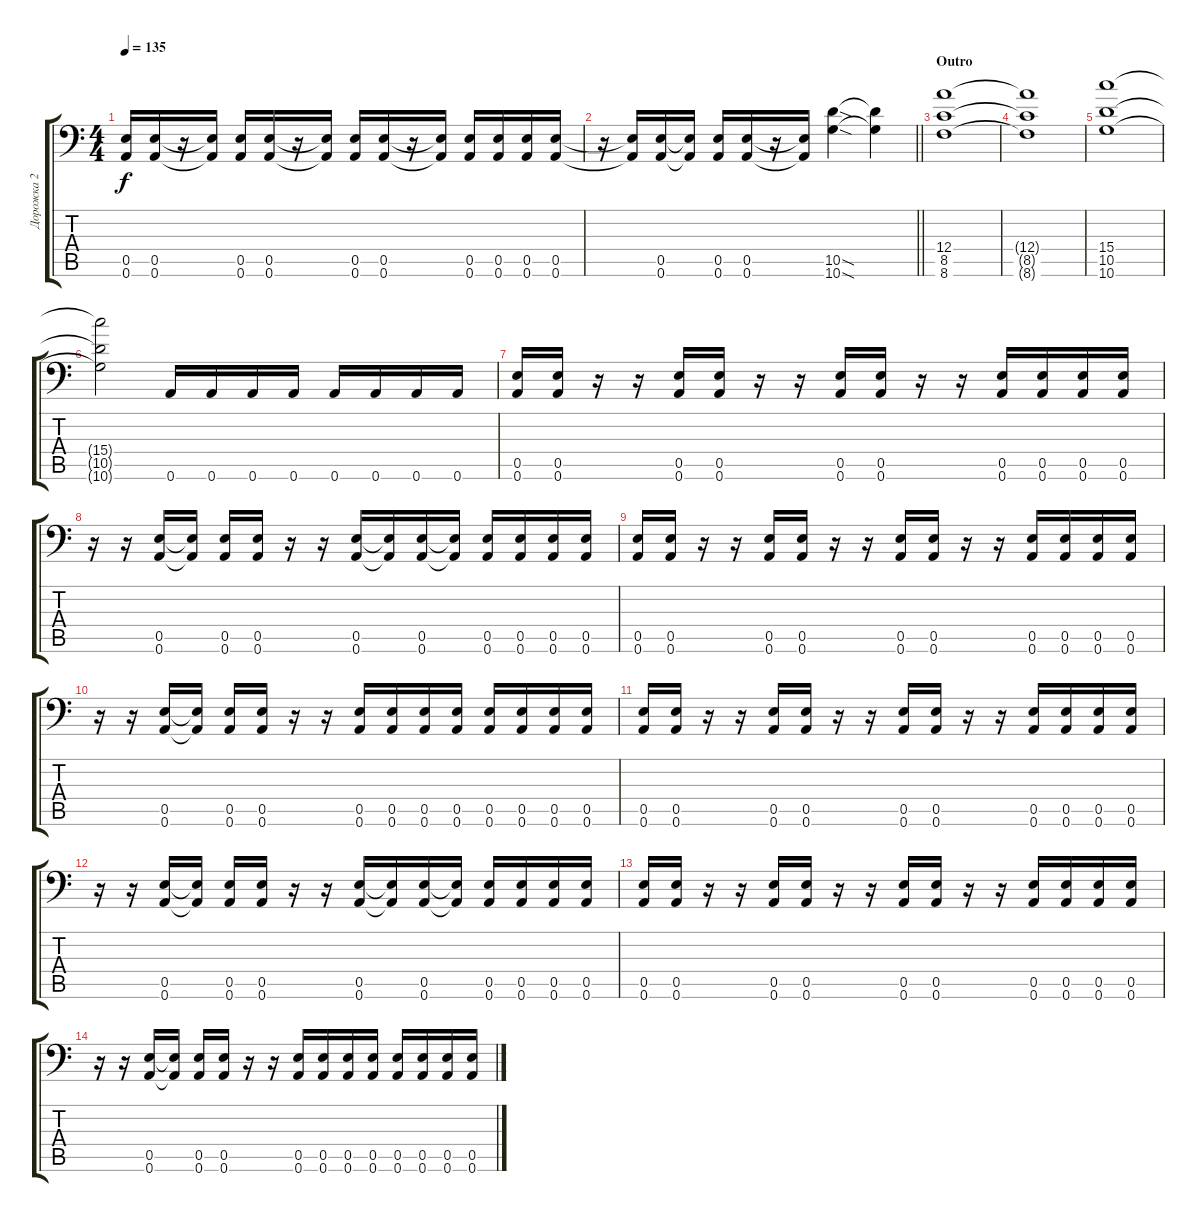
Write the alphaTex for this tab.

\track ("Дорожка 2" "Дорожка 2") {instrument distortionguitar}
\staff {score tabs}
\tuning (B3 Gb3 D3 A2 E2 A1) {hide}
\ts (4 4)
\tempo 135
\clef f4
\ks c
(0.5 0.6).16{dy f} (0.5 0.6).16 r.16 (0.5{t} 0.6{t}).16 (0.5 0.6).16 (0.5 0.6).16 r.16 (0.5{t} 0.6{t}).16 (0.5 0.6).16 (0.5 0.6).16 r.16 (0.5{t} 0.6{t}).16 (0.5 0.6).16 (0.5 0.6).16 (0.5 0.6).16 (0.5 0.6).16 |
\barLineRight lightlight
r.16 (0.5{t} 0.6{t}).16 (0.5 0.6).16 (0.5{t} 0.6{t}).16 (0.5 0.6).16 (0.5 0.6).16 r.16 (0.5{t} 0.6{t}).16 (10.5{sod} 10.6{sod}).4 (10.5{t} 10.6{t}).4 |
\section ("" "Outro")
(12.4 8.5 8.6).1{balance 8} |
(12.4{t} 8.5{t} 8.6{t}).1 |
(15.4 10.5 10.6).1 |
(15.4{t} 10.5{t} 10.6{t}).2 0.6.16 0.6.16 0.6.16 0.6.16 0.6.16 0.6.16 0.6.16 0.6.16 |
(0.5 0.6).16 (0.5 0.6).16 r.16 r.16 (0.5 0.6).16 (0.5 0.6).16 r.16 r.16 (0.5 0.6).16 (0.5 0.6).16 r.16 r.16 (0.5 0.6).16 (0.5 0.6).16 (0.5 0.6).16 (0.5 0.6).16 |
r.16 r.16 (0.5 0.6).16 (0.5{t} 0.6{t}).16 (0.5 0.6).16 (0.5 0.6).16 r.16 r.16 (0.5 0.6).16 (0.5{t} 0.6{t}).16 (0.5 0.6).16 (0.5{t} 0.6{t}).16 (0.5 0.6).16 (0.5 0.6).16 (0.5 0.6).16 (0.5 0.6).16 |
(0.5 0.6).16 (0.5 0.6).16 r.16 r.16 (0.5 0.6).16 (0.5 0.6).16 r.16 r.16 (0.5 0.6).16 (0.5 0.6).16 r.16 r.16 (0.5 0.6).16 (0.5 0.6).16 (0.5 0.6).16 (0.5 0.6).16 |
r.16 r.16 (0.5 0.6).16 (0.5{t} 0.6{t}).16 (0.5 0.6).16 (0.5 0.6).16 r.16 r.16 (0.5 0.6).16 (0.5 0.6).16 (0.5 0.6).16 (0.5 0.6).16 (0.5 0.6).16 (0.5 0.6).16 (0.5 0.6).16 (0.5 0.6).16 |
(0.5 0.6).16 (0.5 0.6).16 r.16 r.16 (0.5 0.6).16 (0.5 0.6).16 r.16 r.16 (0.5 0.6).16 (0.5 0.6).16 r.16 r.16 (0.5 0.6).16 (0.5 0.6).16 (0.5 0.6).16 (0.5 0.6).16 |
r.16 r.16 (0.5 0.6).16 (0.5{t} 0.6{t}).16 (0.5 0.6).16 (0.5 0.6).16 r.16 r.16 (0.5 0.6).16 (0.5{t} 0.6{t}).16 (0.5 0.6).16 (0.5{t} 0.6{t}).16 (0.5 0.6).16 (0.5 0.6).16 (0.5 0.6).16 (0.5 0.6).16 |
(0.5 0.6).16 (0.5 0.6).16 r.16 r.16 (0.5 0.6).16 (0.5 0.6).16 r.16 r.16 (0.5 0.6).16 (0.5 0.6).16 r.16 r.16 (0.5 0.6).16 (0.5 0.6).16 (0.5 0.6).16 (0.5 0.6).16 |
r.16 r.16 (0.5 0.6).16 (0.5{t} 0.6{t}).16 (0.5 0.6).16 (0.5 0.6).16 r.16 r.16 (0.5 0.6).16 (0.5 0.6).16 (0.5 0.6).16 (0.5 0.6).16 (0.5 0.6).16 (0.5 0.6).16 (0.5 0.6).16 (0.5 0.6).16
